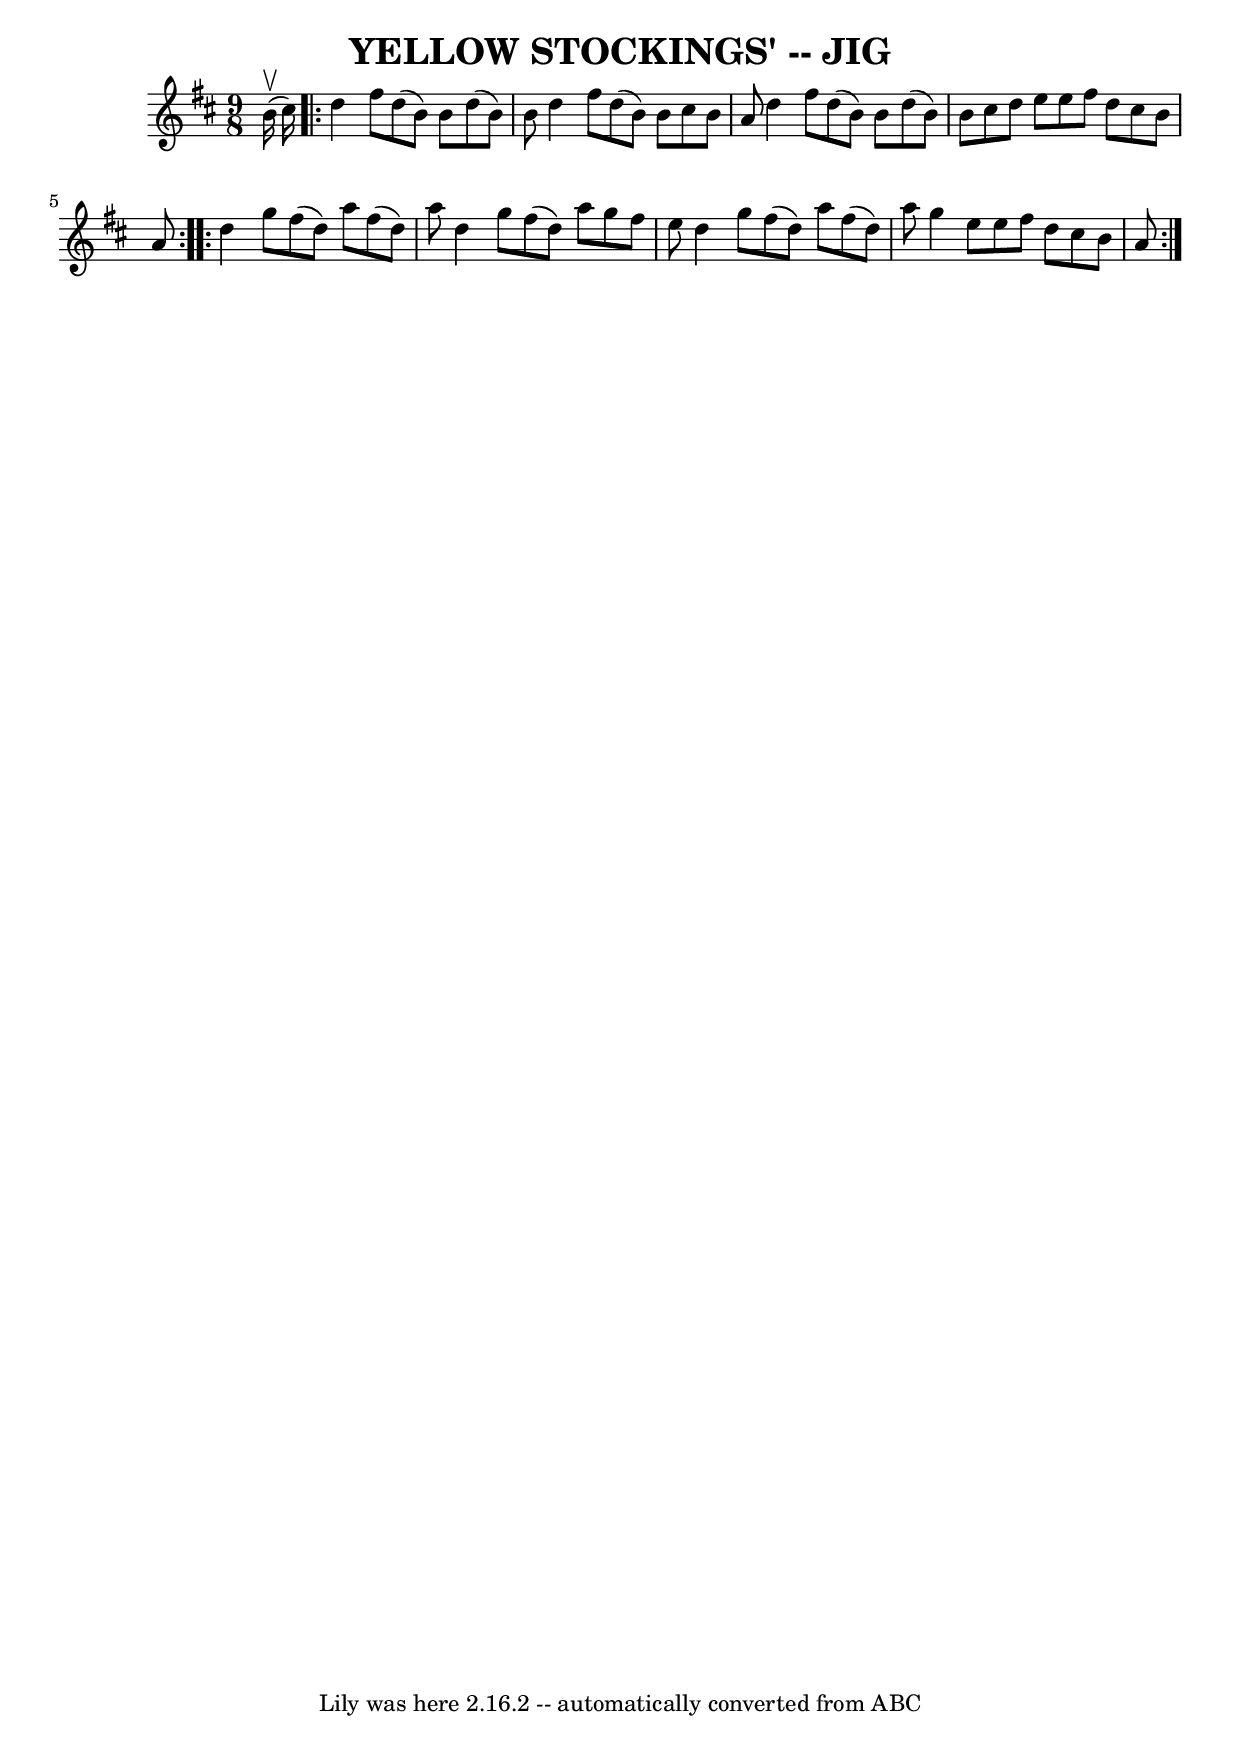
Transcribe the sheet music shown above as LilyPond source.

\version "2.16.2"
\include "Mammoth.ily"
\header {
  %% book = "Ryan's Mammoth Collection of Fiddle Tunes"
  crossRefNumber = "1"
  footnotes = ""
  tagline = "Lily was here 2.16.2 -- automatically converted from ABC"
  title = "YELLOW STOCKINGS' -- JIG"

}
voicedefault =  {


  \time 9/8 
  \key d \major
  b'16 (^\upbow cis''16)       
  \repeat volta 2 {
    
    d''4 fis''8 d''8 (b'8) b'8 d''8 (b'8) b'8     |
    d''4 fis''8 d''8 (b'8) b'8 cis''8 b'8 a'8     |
    d''4 fis''8 d''8 (b'8) b'8 d''8 (b'8) b'8    |
    cis''8 d''8 e''8 e''8 fis''8 d''8 cis''8 b'8   
    a'8    
  }     
  \repeat volta 2 {
    d''4 g''8 fis''8 (d''8) a''8    
    fis''8 (d''8) a''8    |
    d''4 g''8 fis''8 (d''8)   
    a''8 g''8 fis''8 e''8    |
    d''4 g''8 fis''8 (d''8) a''8 fis''8 (d''8) a''8    |
    g''4 e''8 e''8    
    fis''8 d''8 cis''8 b'8 a'8    
  }   

}

\score{
  <<

    \context Staff="default"
    {
      \voicedefault 
      
    }

  >>
  \layout {
    
  }
  \midi {
  }

}
